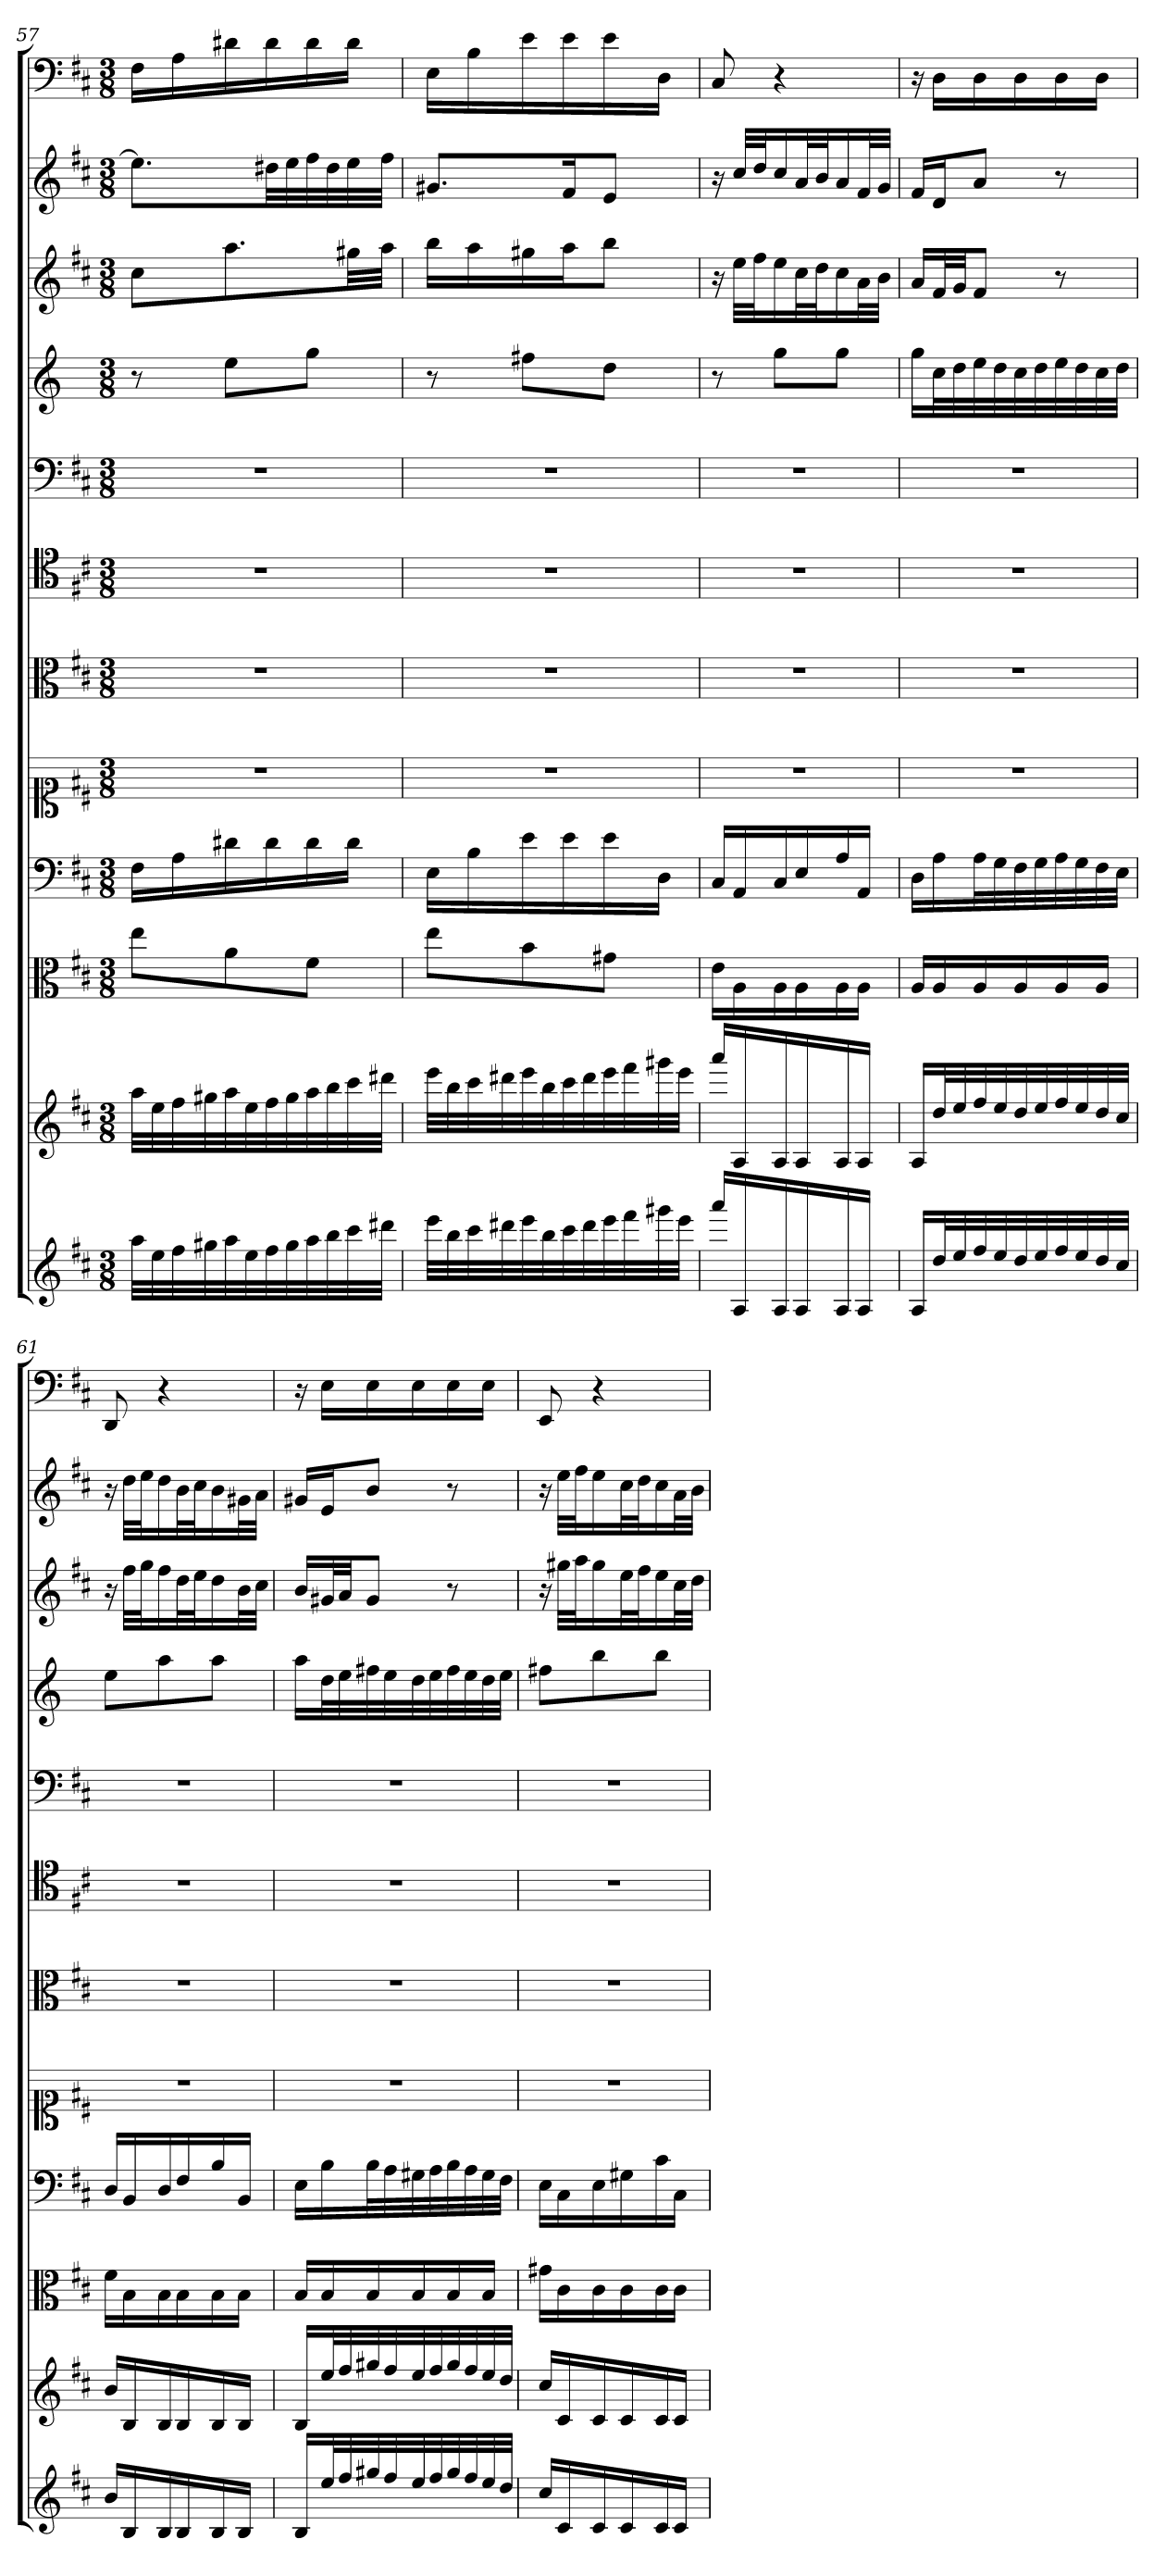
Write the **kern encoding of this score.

**kern	**kern	**kern	**kern	**kern	**kern	**kern	**kern	**kern	**kern	**kern	**kern
*part12	*part11	*part10	*part9	*part8	*part7	*part6	*part5	*part4	*part3	*part2	*part1
*staff12	*staff11	*staff10	*staff9	*staff8	*staff7	*staff6	*staff5	*staff4	*staff3	*staff2	*staff1
*	*	*clefC3	*clefF4	*clefC1	*clefC3	*clefC4	*clefF4	*	*	*	*clefF4
*k[f#c#]	*k[f#c#]	*k[f#c#]	*k[f#c#]	*k[f#c#]	*k[f#c#]	*k[f#c#]	*k[f#c#]	*k[]	*k[f#c#]	*k[f#c#]	*k[f#c#]
*D:	*D:	*D:	*D:	*D:	*D:	*D:	*D:	*	*D:	*D:	*D:
*M3/8	*M3/8	*M3/8	*M3/8	*M3/8	*M3/8	*M3/8	*M3/8	*M3/8	*M3/8	*M3/8	*M3/8
=57	=57	=57	=57	=57	=57	=57	=57	=57	=57	=57	=57
32aaLLL	32aaLLL	8ee\L	16F#\LL	4.r	4.r	4.r	4.r	8r	8cc#L	8.eeL]	16F#\LL
32ee	32ee	.	.	.	.	.	.	.	.	.	.
32ff#	32ff#	.	16A\	.	.	.	.	.	.	.	16A\
32gg#X	32gg#X	.	.	.	.	.	.	.	.	.	.
32aa	32aa	8a\	16d#X\	.	.	.	.	8eeL	8.aa	.	16d#X\
32ee	32ee	.	.	.	.	.	.	.	.	.	.
32ff#	32ff#	.	16d#\	.	.	.	.	.	.	32dd#XLL	16d#\
32gg#	32gg#	.	.	.	.	.	.	.	.	32ee	.
32aa	32aa	8f#\J	16d#\	.	.	.	.	8ggJ	.	32ff#	16d#\
32bb	32bb	.	.	.	.	.	.	.	.	32dd#	.
32ccc#	32ccc#	.	16d#\JJ	.	.	.	.	.	32gg#XLL	32ee	16d#\JJ
32ddd#XJJJ	32ddd#XJJJ	.	.	.	.	.	.	.	32aaJJJ	32ff#JJJ	.
=58	=58	=58	=58	=58	=58	=58	=58	=58	=58	=58	=58
32eeeLLL	32eeeLLL	8ee\L	16E\LL	4.r	4.r	4.r	4.r	8r	16bbLL	8.g#XL	16E\LL
32bb	32bb	.	.	.	.	.	.	.	.	.	.
32ccc#	32ccc#	.	16B\	.	.	.	.	.	16aa	.	16B\
32ddd#X	32ddd#X	.	.	.	.	.	.	.	.	.	.
32eee	32eee	8b\	16e\	.	.	.	.	8ff#XL	16gg#X	.	16e\
32bb	32bb	.	.	.	.	.	.	.	.	.	.
32ccc#	32ccc#	.	16e\	.	.	.	.	.	16aaJ	16f#K	16e\
32ddd#	32ddd#	.	.	.	.	.	.	.	.	.	.
32eee	32eee	8g#X\J	16e\	.	.	.	.	8ddJ	8bbJ	8eJ	16e\
32fff#	32fff#	.	.	.	.	.	.	.	.	.	.
32ggg#X	32ggg#X	.	16D\JJ	.	.	.	.	.	.	.	16D\JJ
32eeeJJJ	32eeeJJJ	.	.	.	.	.	.	.	.	.	.
=59	=59	=59	=59	=59	=59	=59	=59	=59	=59	=59	=59
16aaaLL	16aaaLL	16e\LL	16C#/LL	4.r	4.r	4.r	4.r	8r	16r	16r	8C#
16A	16A	16A\	16AA/	.	.	.	.	.	32eeLLL	32cc#LLL	.
.	.	.	.	.	.	.	.	.	32ff#J	32ddJ	.
16A	16A	16A\	16C#/	.	.	.	.	8ggL	16ee	16cc#	4r
16A	16A	16A\	16E/	.	.	.	.	.	32cc#L	32aL	.
.	.	.	.	.	.	.	.	.	32ddJ	32bJ	.
16A	16A	16A\	16A/	.	.	.	.	8ggJ	16cc#	16a	.
16AJJ	16AJJ	16A\JJ	16AA/JJ	.	.	.	.	.	32aL	32f#L	.
.	.	.	.	.	.	.	.	.	32bJJJ	32gJJJ	.
=60	=60	=60	=60	=60	=60	=60	=60	=60	=60	=60	=60
16ALL	16ALL	16A/LL	16D\LL	4.r	4.r	4.r	4.r	16ggLL	16aLL	16f#LL	16r
32ddL	32ddL	16A/	16A\	.	.	.	.	32ccL	32f#L	16dJ	16D\LL
32ee	32ee	.	.	.	.	.	.	32dd	32gJJ	.	.
32ff#	32ff#	16A/	32A\L	.	.	.	.	32ee	8f#J	8aJ	16D\
32ee	32ee	.	32G\	.	.	.	.	32dd	.	.	.
32dd	32dd	16A/	32F#\	.	.	.	.	32cc	.	.	16D\
32ee	32ee	.	32G\	.	.	.	.	32dd	.	.	.
32ff#	32ff#	16A/	32A\	.	.	.	.	32ee	8r	8r	16D\
32ee	32ee	.	32G\	.	.	.	.	32dd	.	.	.
32dd	32dd	16A/JJ	32F#\	.	.	.	.	32cc	.	.	16D\JJ
32cc#JJJ	32cc#JJJ	.	32E\JJJ	.	.	.	.	32ddJJJ	.	.	.
=61	=61	=61	=61	=61	=61	=61	=61	=61	=61	=61	=61
16bLL	16bLL	16f#\LL	16D/LL	4.r	4.r	4.r	4.r	8eeL	16r	16r	8DD
16B	16B	16B\	16BB/	.	.	.	.	.	32ff#LLL	32ddLLL	.
.	.	.	.	.	.	.	.	.	32ggJ	32eeJ	.
16B	16B	16B\	16D/	.	.	.	.	8aa	16ff#	16dd	4r
16B	16B	16B\	16F#/	.	.	.	.	.	32ddL	32bL	.
.	.	.	.	.	.	.	.	.	32eeJ	32cc#J	.
16B	16B	16B\	16B/	.	.	.	.	8aaJ	16dd	16b	.
16BJJ	16BJJ	16B\JJ	16BB/JJ	.	.	.	.	.	32bL	32g#XL	.
.	.	.	.	.	.	.	.	.	32cc#JJJ	32aJJJ	.
=62	=62	=62	=62	=62	=62	=62	=62	=62	=62	=62	=62
16BLL	16BLL	16B/LL	16E\LL	4.r	4.r	4.r	4.r	16aaLL	16bLL	16g#XLL	16r
32eeL	32eeL	16B/	16B\	.	.	.	.	32ddL	32g#XL	16eJ	16E\LL
32ff#	32ff#	.	.	.	.	.	.	32ee	32aJJ	.	.
32gg#X	32gg#X	16B/	32B\L	.	.	.	.	32ff#X	8g#J	8bJ	16E\
32ff#	32ff#	.	32A\	.	.	.	.	32ee	.	.	.
32ee	32ee	16B/	32G#X\	.	.	.	.	32dd	.	.	16E\
32ff#	32ff#	.	32A\	.	.	.	.	32ee	.	.	.
32gg#	32gg#	16B/	32B\	.	.	.	.	32ff#	8r	8r	16E\
32ff#	32ff#	.	32A\	.	.	.	.	32ee	.	.	.
32ee	32ee	16B/JJ	32G#\	.	.	.	.	32dd	.	.	16E\JJ
32ddJJJ	32ddJJJ	.	32F#\JJJ	.	.	.	.	32eeJJJ	.	.	.
=63	=63	=63	=63	=63	=63	=63	=63	=63	=63	=63	=63
16cc#LL	16cc#LL	16g#X\LL	16E\LL	4.r	4.r	4.r	4.r	8ff#XL	16r	16r	8EE
16c#	16c#	16c#\	16C#\	.	.	.	.	.	32gg#XLLL	32eeLLL	.
.	.	.	.	.	.	.	.	.	32aaJ	32ff#J	.
16c#	16c#	16c#\	16E\	.	.	.	.	8bb	16gg#	16ee	4r
16c#	16c#	16c#\	16G#X\	.	.	.	.	.	32eeL	32cc#L	.
.	.	.	.	.	.	.	.	.	32ff#J	32ddJ	.
16c#	16c#	16c#\	16c#\	.	.	.	.	8bbJ	16ee	16cc#	.
16c#JJ	16c#JJ	16c#\JJ	16C#\JJ	.	.	.	.	.	32cc#L	32aL	.
.	.	.	.	.	.	.	.	.	32ddJJJ	32bJJJ	.
=	=	=	=	=	=	=	=	=	=	=	=
*-	*-	*-	*-	*-	*-	*-	*-	*-	*-	*-	*-
